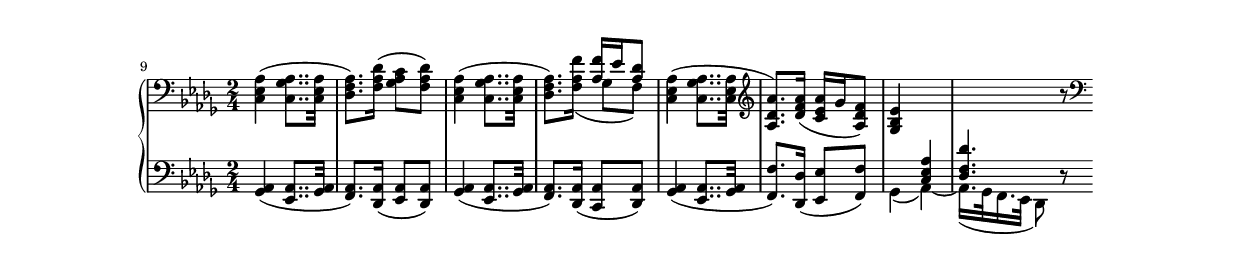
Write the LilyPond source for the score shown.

% Do not edit this file; it is automatically
% generated from Documentation/snippets/new
% This file is in the public domain.
%% Note: this file works from version 2.13.36
\version "2.13.39"
\include "english.ly"
#(set-global-staff-size 15)
\paper {
  line-width = 16\cm
  indent = 0\cm
}

% NR 1.7 Repeats

% Beethoven, Op. 57
% Piano sonata 23 - Dem Grafen Franz von Brunswick Gewidmet
% Movt II, Andante con moto
% Measures 9 - 16

\header {
  lsrtags = "headwords"
  texidoc = ""
  doctitle = "headword"
} % begin verbatim



\new PianoStaff <<

   \new Staff = RH {
      \clef bass
      \key df \major
      \time 2/4
      \set Score.currentBarNumber = #9
      \bar "|:"
      <af ef c>4 (
      <af gf c>8..
      <af ef c>32
      |
      <af f df>8. )
      <df' af f>16 (
      <c' af gf>8
      <df' af f>8 )
      |
      <af ef c>4 (
      <af gf c>8..
      <af ef c>32
      |
      <af f df>8. )
      \slurDown
      <f' af f>16 (
      <<
         {
            \voiceTwo
            gf8
            f8 )
         }
         \new Voice {
            \voiceOne
            <f' af>16
            ef'16
            <df' af>8
         }
      >>
      \oneVoice
      |
      <af ef c>4 (
      <af gf c>8..
      <af ef c>32
      \clef treble
      |
      <af' df' af>8. )
      <af' f' df'>16 (
      <af' ef' c'>16
      gf'16
      <f' df' af>8 )
      |
      \slurUp
      <ef' bf gf>4
      \change Staff = LH
      \voiceOne
      <af ef c>4
      |
      <df' f df>4.
      \change Staff = RH
      \oneVoice
      r8
      \clef bass
      \bar ":|"
   }

   \new Staff = LH {
      \clef bass
      \key df \major
      \time 2/4
      <af, gf,>4 (
      <af, ef,>8..
      <af, gf,>32
      |
      <af, f,>8. )
      <af, df,>16 (
      <af, ef,>8
      <af, df,>8 )
      |
      <af, gf,>4 (
      <af, ef,>8..
      <af, gf,>32
      |
      <af, f,>8. )
      <af, df,>16 (
      <af, c,>8
      <af, df,> )
      |
      <af, gf,>4 (
      <af, ef,>8..
      <af, gf,>32
      |
      <f f,>8. )
      <df df,>16 (
      <ef ef,>8
      <f f,>8 )
      |
      \voiceTwo
      gf,4  (
      af,4 ~ )
      |
      af,16. [ (
      gf,32
      f,16.
      ef,32 ]
      df,8 )
      \oneVoice
      r8
   }

>>
